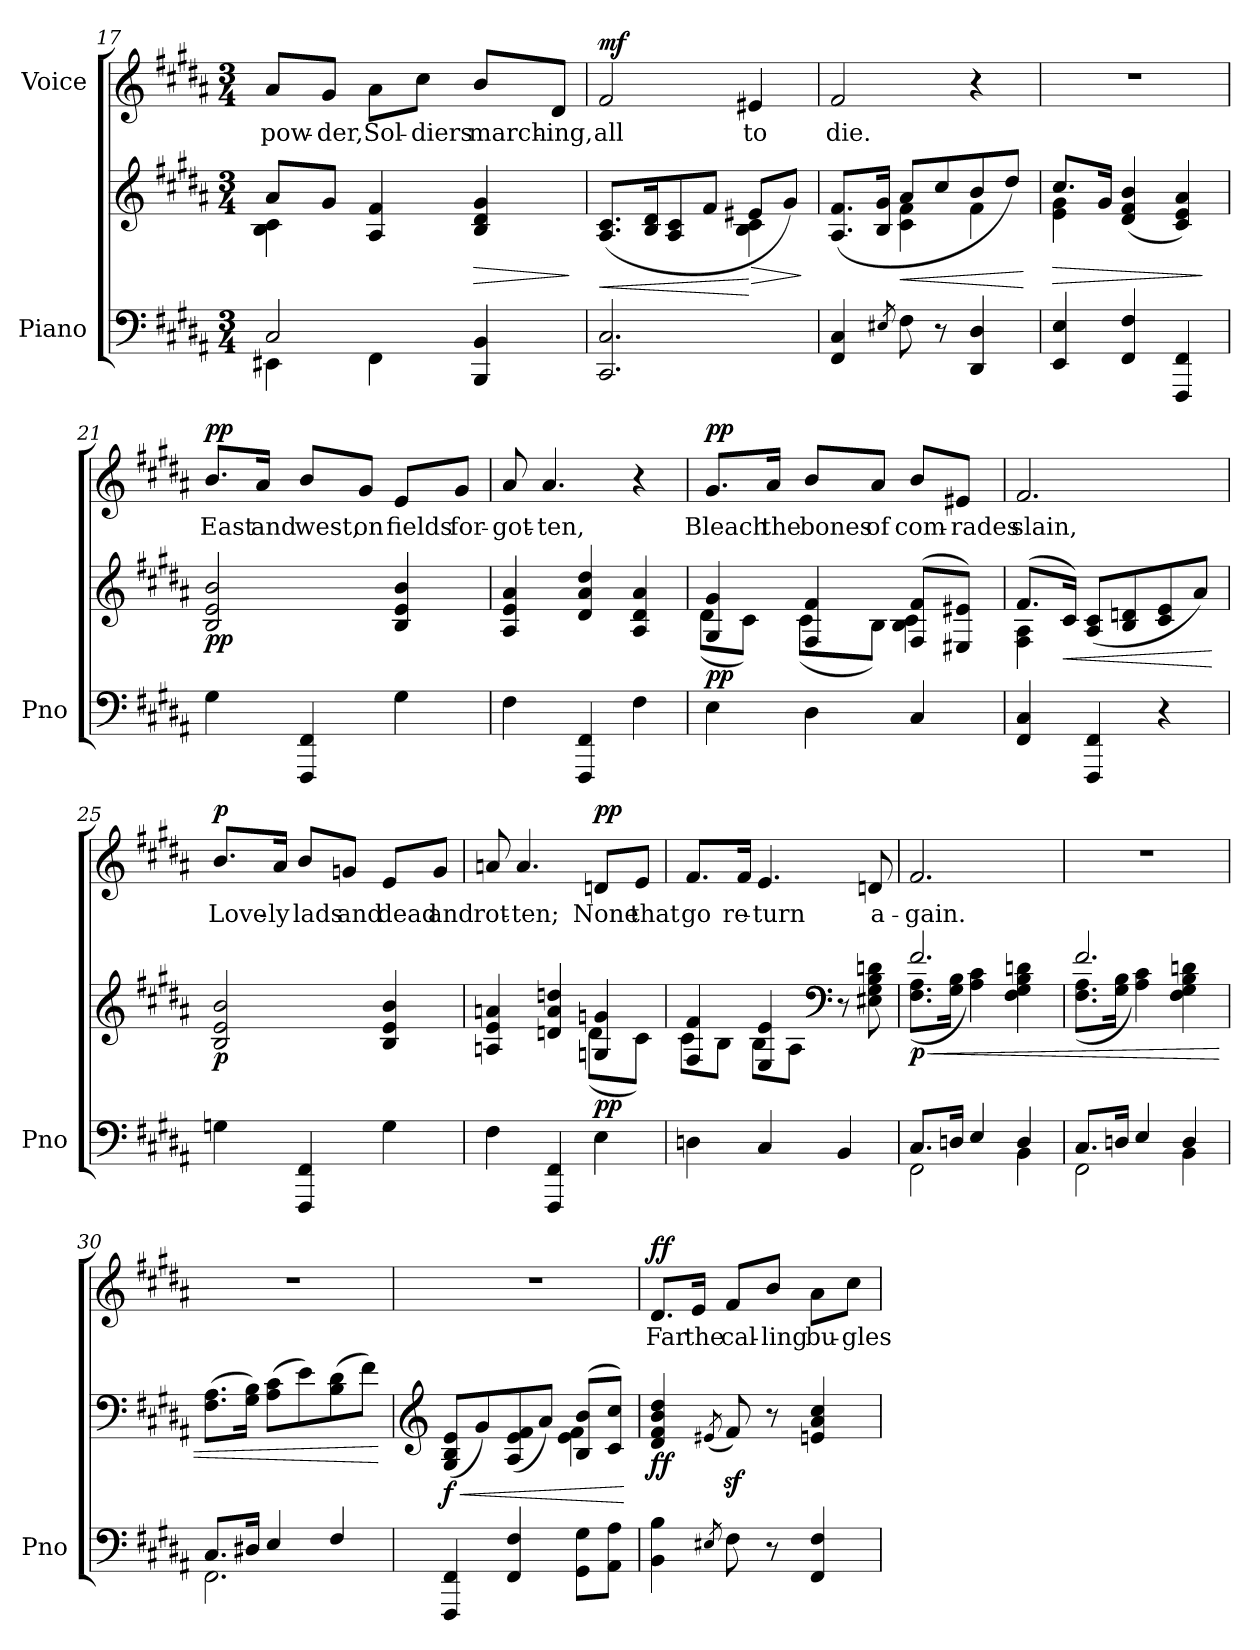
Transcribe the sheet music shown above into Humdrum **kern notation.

**kern	**kern	**dynam	**kern	**text	**dynam
*part2	*part2	*part2	*part1	*part1	*part1
*staff3	*staff2	*staff2/3	*staff1	*staff1	*staff1
*I"Piano	*	*	*I"Voice	*	*
*I'Pno	*	*	*	*	*
*clefF4	*clefG2	*	*clefG2	*	*
*k[f#c#g#d#a#]	*k[f#c#g#d#a#]	*	*k[f#c#g#d#a#]	*	*
*M3/4	*M3/4	*	*M3/4	*	*
=17	=17	=17	=17	=17	=17
*^	*^	*	*	*	*
!	!	!	!	!	!	!LO:LY:b	!
2C#/	4EE#X\	8a#/L	4B\ 4c#\	.	8a#/L	pow-	.
!	!	!	!	!	!	!LO:LY:b	!
.	.	8g#/J	.	.	8g#/J	-der,	.
!	!	!	!	!	!	!LO:LY:b	!
.	4FF#\	4A#/ 4f#/	2ryy	.	8a#\L	Sol-	.
!	!	!	!	!	!	!LO:LY:b	!
.	.	.	.	.	8cc#\J	-diers	.
!	!	!	!	!LO:HP:b	!	!LO:LY:b	!
4BBB/ 4BB/	4ryy	4B/ 4d#/ 4g#/	.	>	8b/L	march-	.
!	!	!	!	!	!	!LO:LY:b	!
.	.	.	.	.	8d#/J	-ing,	.
*v	*v	*	*	*	*	*	*
*	*v	*v	*	*	*	*
.	.	]	.	.	.
!!LO:LB:g=z
=18	=18	=18	=18	=18	=18
*	*	*	*MM90	*	*
!	!	!LO:HP:b	!	!LO:LY:b	!LO:DY:a
*	*^	*	*	*	*
2.CC#/ 2.C#/	(>8.A#/ 8.c#/L	2ryy	<	2f#/	all	mf
.	16B/ 16d#/K	.	.	.	.	.
.	8A#/ 8c#/	.	.	.	.	.
.	8f#/J	.	.	.	.	.
!	!	!	!LO:HP:n=1:b	!	!LO:LY:b	!
.	8e#X/L	4B\ 4c#\	[ >	4e#X/	to	.
.	8g#/J)	.	.	.	.	.
*	*v	*v	*	*	*	*
.	.	]	.	.	.
=19	=19	=19	=19	=19	=19
*	*^	*	*	*	*
!	!	!	!	!	!LO:LY:b	!
4FF#/ 4C#/	(>8.A#/ 8.f#/L	4ryy	.	2f#/	die.	.
.	16B/ 16g#/Jk	.	.	.	.	.
8qE#X/	.	.	.	.	.	.
!	!	!	!LO:HP:b	!	!	!
8F#\	8a#/L	4c#\ 4f#\	<	.	.	.
8r	8cc#/	.	.	.	.	.
4DD#/ 4D#/	8b/	4f#\	.	4r	.	.
.	8dd#/J)	.	.	.	.	.
*	*v	*v	*	*	*	*
.	.	[	.	.	.
=20	=20	=20	=20	=20	=20
!	!	!LO:HP:b	!	!	!
*	*^	*	*	*	*
4EE/ 4E/	8.cc#/L	4e\ 4g#\	>	2.r	.	.
.	16g#/Jk	.	.	.	.	.
4FF#/ 4F#/	(>4d#/ 4f#/ 4b/	2ryy	.	.	.	.
4FFF#/ 4FF#/	4c#/ 4e/ 4a#/)	.	.	.	.	.
*	*v	*v	*	*	*	*
.	.	]	.	.	.
!!LO:PB:g=z
=21	=21	=21	=21	=21	=21
*	*	*	*MM92	*	*
!	!	!LO:DY:b	!	!LO:LY:b	!LO:DY:a
4G#\	2B/ 2e/ 2b/	pp	8.b/L	East	pp
!	!	!	!	!LO:LY:b	!
.	.	.	16a#/Jk	and	.
!	!	!	!	!LO:LY:b	!
4FFF#/ 4FF#/	.	.	8b/L	west,	.
!	!	!	!	!LO:LY:b	!
.	.	.	8g#/J	on	.
!	!	!	!	!LO:LY:b	!
4G#\	4B/ 4e/ 4b/	.	8e/L	fields	.
!	!	!	!	!LO:LY:b	!
.	.	.	8g#/J	for-	.
=22	=22	=22	=22	=22	=22
!	!	!	!	!LO:LY:b	!
4F#\	4A#/ 4e/ 4a#/	.	8a#/	-got-	.
!	!	!	!	!LO:LY:b	!
.	.	.	4.a#/	-ten,	.
4FFF#/ 4FF#/	4d#/ 4a#/ 4dd#/	.	.	.	.
4F#\	4A#/ 4d#/ 4a#/	.	4r	.	.
=23	=23	=23	=23	=23	=23
*	*^	*	*	*	*
!	!	!	!LO:DY:b	!	!LO:LY:b	!LO:DY:a
4E\	4G#/ 4g#/	(<8d#\L	pp	8.g#/L	Bleach	pp
.	.	8c#\J)	.	.	.	.
!	!	!	!	!	!LO:LY:b	!
.	.	.	.	16a#/Jk	the	.
!	!	!	!	!	!LO:LY:b	!
4D#\	4F#/ 4f#/	(<8c#\L	.	8b/L	bones	.
!	!	!	!	!	!LO:LY:b	!
.	.	8B\J)	.	8a#/J	of	.
!	!	!	!	!	!LO:LY:b	!
4C#/	(>8F#/ 8f#/L	4B\ 4c#\	.	8b/L	com-	.
!	!	!	!	!	!LO:LY:b	!
.	8E#X/ 8e#X/J)	.	.	8e#X/J	-rades	.
!!LO:LB:g=z
=24	=24	=24	=24	=24	=24	=24
!	!	!	!	!	!LO:LY:b	!
4FF#/ 4C#/	(>8.f#/L	4F#\ 4A#\	.	2.f#/	slain,	.
!	!	!	!LO:HP:b	!	!	!
.	16c#/Jk)	.	<	.	.	.
4FFF#/ 4FF#/	(<8A#/ 8c#/L	2ryy	.	.	.	.
.	8B/ 8dn/	.	.	.	.	.
4r	8c#/ 8e/	.	.	.	.	.
.	8a#/J)	.	.	.	.	.
*	*v	*v	*	*	*	*
.	.	[	.	.	.
=25	=25	=25	=25	=25	=25
!	!	!LO:DY:b	!	!LO:LY:b	!LO:DY:a
4Gn\	2B/ 2e/ 2b/	p	8.b/L	Love-	p
!	!	!	!	!LO:LY:b	!
.	.	.	16a#/Jk	-ly	.
!	!	!	!	!LO:LY:b	!
4FFF#/ 4FF#/	.	.	8b/L	lads	.
!	!	!	!	!LO:LY:b	!
.	.	.	8gn/J	and	.
!	!	!	!	!LO:LY:b	!
4G\	4B/ 4e/ 4b/	.	8e/L	dead	.
!	!	!	!	!LO:LY:b	!
.	.	.	8g/J	and	.
=26	=26	=26	=26	=26	=26
*	*^	*	*	*	*
!	!	!	!	!	!LO:LY:b	!
4F#\	4An/ 4e/ 4an/	2ryy	.	8an/	rot-	.
!	!	!	!	!	!LO:LY:b	!
.	.	.	.	4.a/	-ten;	.
4FFF#/ 4FF#/	4dn/ 4a/ 4ddn/	.	.	.	.	.
*	*	*	*	*MM88	*	*
!	!	!	!LO:DY:b	!	!LO:LY:b	!LO:DY:a
4E\	4Gn/ 4gn/	(<8d\L	pp	8dn/L	None	pp
!	!	!	!	!	!LO:LY:b	!
.	.	8c#\J)	.	8e/J	that	.
!!LO:LB:g=z
=27	=27	=27	=27	=27	=27	=27
!	!	!	!	!	!LO:LY:b	!
4Dn\	4F#/ 4f#/	8c#\L	.	8.f#/L	go	.
.	.	8B\J	.	.	.	.
!	!	!	!	!	!LO:LY:b	!
.	.	.	.	16f#/Jk	re-	.
!	!	!	!	!	!LO:LY:b	!
4C#/	4E/ 4e/	8B\L	.	4.e/	-turn	.
.	.	8A#\J	.	.	.	.
*	*clefF4	*	*	*	*	*
4BB/	8r	4ryy	.	.	.	.
!	!	!	!	!	!LO:LY:b	!
.	8E#X\ 8G#\ 8B\ 8dn\	.	.	8dn/	a-	.
=28	=28	=28	=28	=28	=28	=28
*^	*	*	*	*	*	*
!	!	!	!	!LO:HP:b	!	!LO:LY:b	!
!	!	!	!	!LO:DY:n=1:b	!	!	!
8.C#/L	2FF#\	2.f#/	(<8.F#\ 8.A#\L	< p	2.f#/	-gain.	.
16Dn/Jk	.	.	16G#\ 16B\Jk	.	.	.	.
4E/	.	.	4A#\ 4c#\)	.	.	.	.
4D/	4BB\	.	4F#\ 4G#\ 4B\ 4dn\	.	.	.	.
=29	=29	=29	=29	=29	=29	=29	=29
*	*	*	*	*	*MM92	*	*
8.C#/L	2FF#\	2.f#/	(<8.F#\ 8.A#\L	.	2.r	.	.
16Dn/Jk	.	.	16G#\ 16B\Jk	.	.	.	.
4E/	.	.	4A#\ 4c#\)	.	.	.	.
4D/	4BB\	.	4F#\ 4G#\ 4B\ 4dn\	.	.	.	.
*	*	*v	*v	*	*	*	*
=30	=30	=30	=30	=30	=30	=30
8.C#/L	2.FF#\	(>8.F#\ 8.A#\L	.	2.r	.	.
16D#X/Jk	.	16G#\ 16B\Jk)	.	.	.	.
4E/	.	(>8A#\ 8c#\L	.	.	.	.
.	.	8e\)	.	.	.	.
4F#/	.	(>8B\ 8d#\	.	.	.	.
.	.	8f#\J)	.	.	.	.
*v	*v	*	*	*	*	*
.	.	[	.	.	.
!!LO:LB:g=z
=31	=31	=31	=31	=31	=31
*	*clefG2	*	*	*	*
!	!	!LO:HP:b	!	!	!
*	*^	*	*	*	*
!	!	!	!LO:DY:n=1:b	!	!	!
4FFF#/ 4FF#/	(<8G#/ 8B/ 8e/L	2ryy	< f	2.r	.	.
.	8g#/)	.	.	.	.	.
4FF#/ 4F#/	(<8A#/ 8e/ 8f#/	.	.	.	.	.
.	8a#/J)	.	.	.	.	.
8GG#\ 8G#\L	(>8B/ 8b/L	4e\ 4f#\	.	.	.	.
8AA#\ 8A#\J	8c#/ 8cc#/J)	.	.	.	.	.
*	*v	*v	*	*	*	*
.	.	[	.	.	.
=32	=32	=32	=32	=32	=32
!	!	!LO:DY:b	!	!LO:LY:b	!LO:DY:a
4BB\ 4B\	4d#/ 4f#/ 4b/ 4dd#/	ff	8.d#/L	Far	ff
!	!	!	!	!LO:LY:b	!
.	.	.	16e/Jk	the	.
8qE#X/	(<8qe#X/	.	.	.	.
!	!	!	!	!LO:LY:b	!
8F#\	8f#z</)	.	8f#/L	cal-	.
!	!	!	!	!LO:LY:b	!
8r	8r	.	8b/J	-ling	.
!	!	!	!	!LO:LY:b	!
4FF#/ 4F#/	4en/ 4a#/ 4cc#/	.	8a#\L	bu-	.
!	!	!	!	!LO:LY:b	!
.	.	.	8cc#\J	-gles	.
=	=	=	=	=	=
*-	*-	*-	*-	*-	*-
